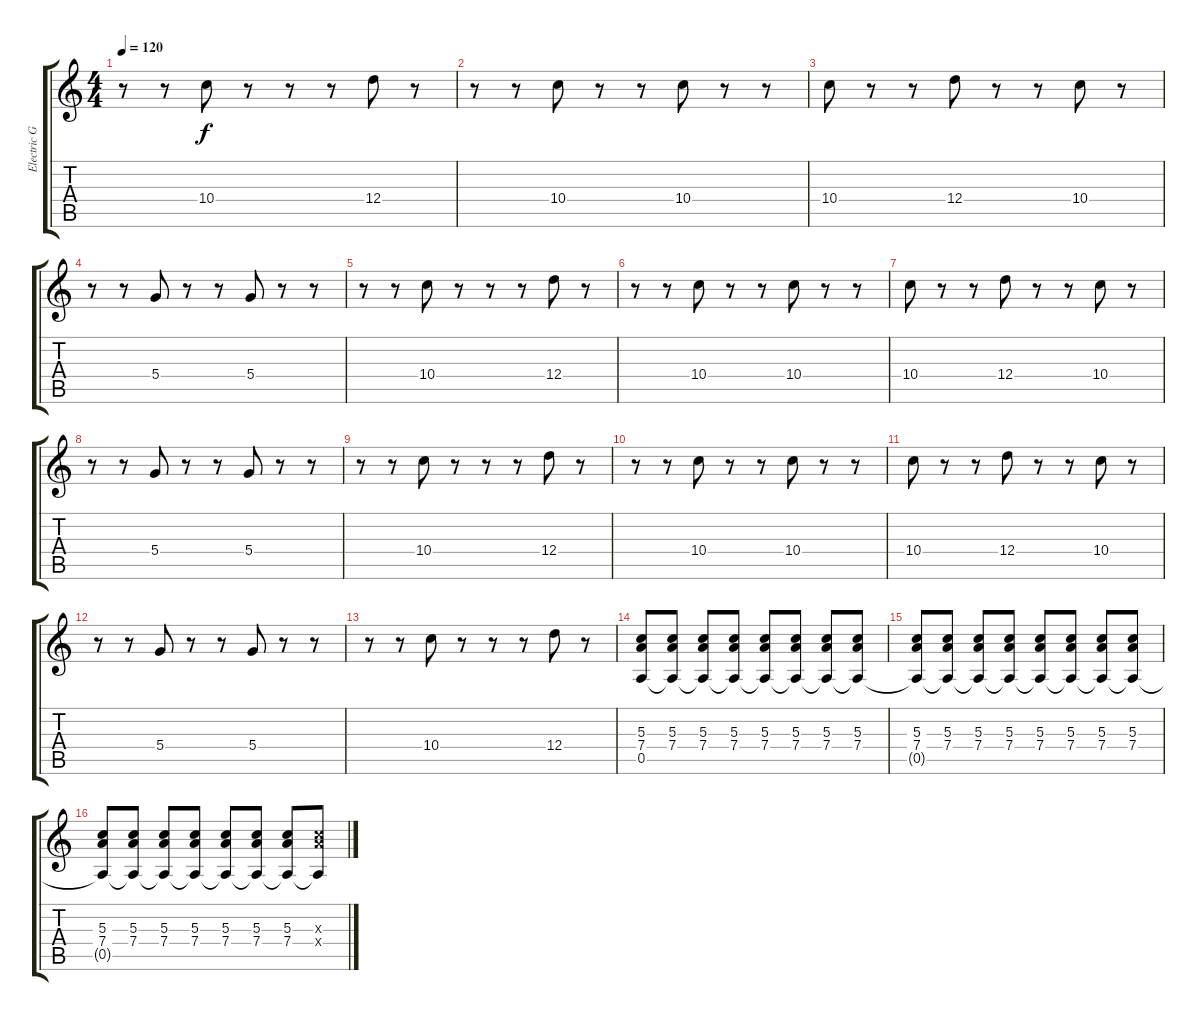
\track ("Electric Guitar" "Electric G") {instrument overdrivenguitar}
\staff {score tabs}
\tuning (E4 B3 G3 D3 A2 E2) {hide}
\ts (4 4)
\tempo 120
\clef g2
\ks c
r.8{dy f} r.8 10.4.8 r.8 r.8 r.8 12.4.8 r.8 |
r.8 r.8 10.4.8 r.8 r.8 10.4.8 r.8 r.8 |
10.4.8 r.8 r.8 12.4.8 r.8 r.8 10.4.8 r.8 |
r.8 r.8 5.4.8 r.8 r.8 5.4.8 r.8 r.8 |
r.8 r.8 10.4.8 r.8 r.8 r.8 12.4.8 r.8 |
r.8 r.8 10.4.8 r.8 r.8 10.4.8 r.8 r.8 |
10.4.8 r.8 r.8 12.4.8 r.8 r.8 10.4.8 r.8 |
r.8 r.8 5.4.8 r.8 r.8 5.4.8 r.8 r.8 |
r.8 r.8 10.4.8 r.8 r.8 r.8 12.4.8 r.8 |
r.8 r.8 10.4.8 r.8 r.8 10.4.8 r.8 r.8 |
10.4.8 r.8 r.8 12.4.8 r.8 r.8 10.4.8 r.8 |
r.8 r.8 5.4.8 r.8 r.8 5.4.8 r.8 r.8 |
r.8 r.8 10.4.8 r.8 r.8 r.8 12.4.8 r.8 |
(5.3 7.4 0.5).8 (5.3 7.4 0.5{t}).8 (5.3 7.4 0.5{t}).8 (5.3 7.4 0.5{t}).8 (5.3 7.4 0.5{t}).8 (5.3 7.4 0.5{t}).8 (5.3 7.4 0.5{t}).8 (5.3 7.4 0.5{t}).8 |
(5.3 7.4 0.5{t}).8 (5.3 7.4 0.5{t}).8 (5.3 7.4 0.5{t}).8 (5.3 7.4 0.5{t}).8 (5.3 7.4 0.5{t}).8 (5.3 7.4 0.5{t}).8 (5.3 7.4 0.5{t}).8 (5.3 7.4 0.5{t}).8 |
(5.3 7.4 0.5{t}).8 (5.3 7.4 0.5{t}).8 (5.3 7.4 0.5{t}).8 (5.3 7.4 0.5{t}).8 (5.3 7.4 0.5{t}).8 (5.3 7.4 0.5{t}).8 (5.3 7.4 0.5{t}).8 (5.3{x} 7.4{x} 0.5{t}).8
